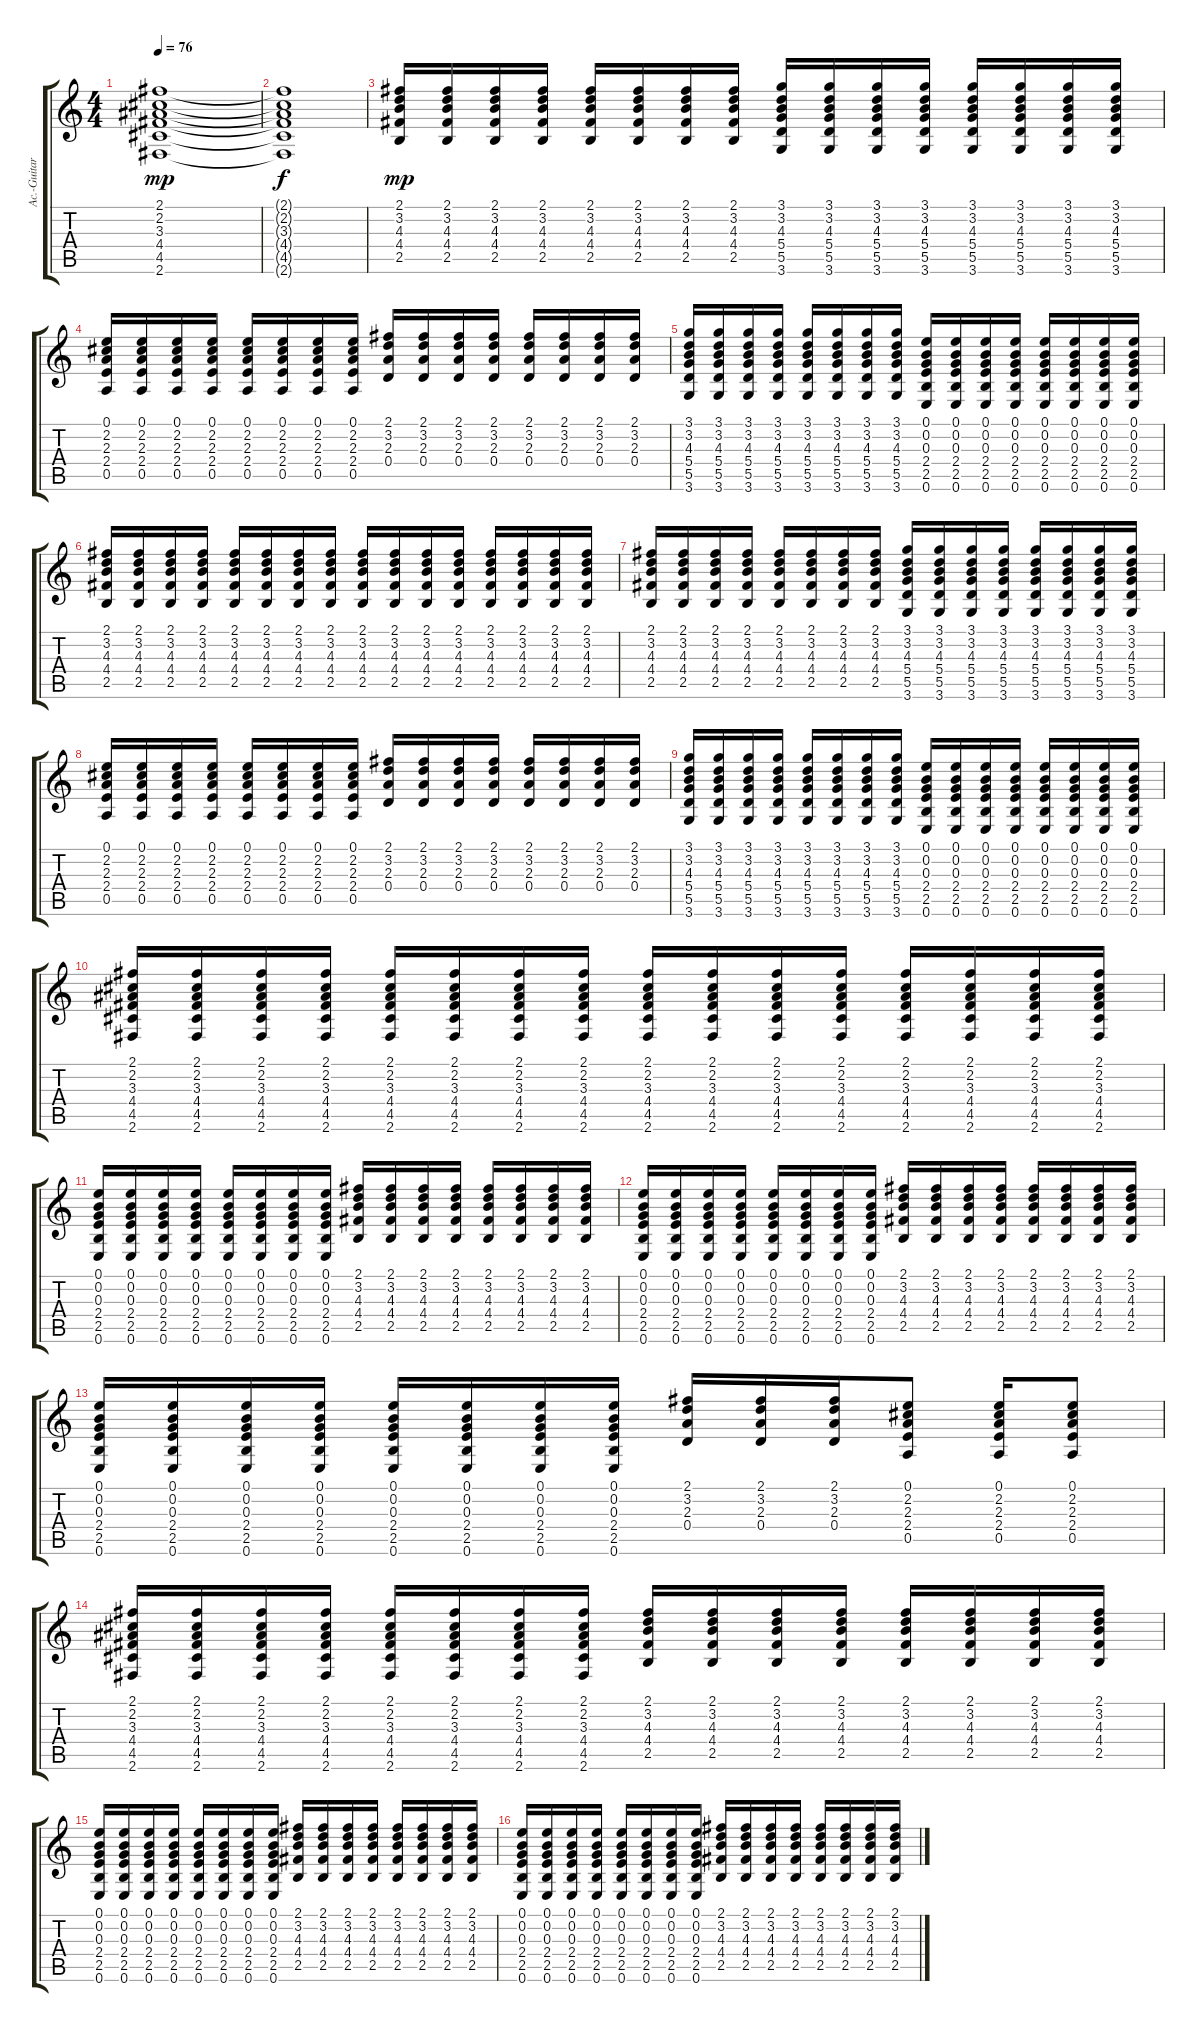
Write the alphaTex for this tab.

\track ("Ac.-Guitar 2" "Ac.-Guitar") {instrument acousticguitarsteel}
\staff {score tabs}
\tuning (E4 B3 G3 D3 A2 E2) {hide}
\ts (4 4)
\tempo 76
\clef g2
\ks c
(2.1 2.2 3.3 4.4 4.5 2.6).1{dy mp} |
(2.1{t} 2.2{t} 3.3{t} 4.4{t} 4.5{t} 2.6{t}).1{dy f} |
(2.1 3.2 4.3 4.4 2.5).16{dy mp} (2.1 3.2 4.3 4.4 2.5).16 (2.1 3.2 4.3 4.4 2.5).16 (2.1 3.2 4.3 4.4 2.5).16 (2.1 3.2 4.3 4.4 2.5).16 (2.1 3.2 4.3 4.4 2.5).16 (2.1 3.2 4.3 4.4 2.5).16 (2.1 3.2 4.3 4.4 2.5).16 (3.1 3.2 4.3 5.4 5.5 3.6).16 (3.1 3.2 4.3 5.4 5.5 3.6).16 (3.1 3.2 4.3 5.4 5.5 3.6).16 (3.1 3.2 4.3 5.4 5.5 3.6).16 (3.1 3.2 4.3 5.4 5.5 3.6).16 (3.1 3.2 4.3 5.4 5.5 3.6).16 (3.1 3.2 4.3 5.4 5.5 3.6).16 (3.1 3.2 4.3 5.4 5.5 3.6).16 |
(0.1 2.2 2.3 2.4 0.5).16 (0.1 2.2 2.3 2.4 0.5).16 (0.1 2.2 2.3 2.4 0.5).16 (0.1 2.2 2.3 2.4 0.5).16 (0.1 2.2 2.3 2.4 0.5).16 (0.1 2.2 2.3 2.4 0.5).16 (0.1 2.2 2.3 2.4 0.5).16 (0.1 2.2 2.3 2.4 0.5).16 (2.1 3.2 2.3 0.4).16 (2.1 3.2 2.3 0.4).16 (2.1 3.2 2.3 0.4).16 (2.1 3.2 2.3 0.4).16 (2.1 3.2 2.3 0.4).16 (2.1 3.2 2.3 0.4).16 (2.1 3.2 2.3 0.4).16 (2.1 3.2 2.3 0.4).16 |
(3.1 3.2 4.3 5.4 5.5 3.6).16 (3.1 3.2 4.3 5.4 5.5 3.6).16 (3.1 3.2 4.3 5.4 5.5 3.6).16 (3.1 3.2 4.3 5.4 5.5 3.6).16 (3.1 3.2 4.3 5.4 5.5 3.6).16 (3.1 3.2 4.3 5.4 5.5 3.6).16 (3.1 3.2 4.3 5.4 5.5 3.6).16 (3.1 3.2 4.3 5.4 5.5 3.6).16 (0.1 0.2 0.3 2.4 2.5 0.6).16 (0.1 0.2 0.3 2.4 2.5 0.6).16 (0.1 0.2 0.3 2.4 2.5 0.6).16 (0.1 0.2 0.3 2.4 2.5 0.6).16 (0.1 0.2 0.3 2.4 2.5 0.6).16 (0.1 0.2 0.3 2.4 2.5 0.6).16 (0.1 0.2 0.3 2.4 2.5 0.6).16 (0.1 0.2 0.3 2.4 2.5 0.6).16 |
(2.1 3.2 4.3 4.4 2.5).16 (2.1 3.2 4.3 4.4 2.5).16 (2.1 3.2 4.3 4.4 2.5).16 (2.1 3.2 4.3 4.4 2.5).16 (2.1 3.2 4.3 4.4 2.5).16 (2.1 3.2 4.3 4.4 2.5).16 (2.1 3.2 4.3 4.4 2.5).16 (2.1 3.2 4.3 4.4 2.5).16 (2.1 3.2 4.3 4.4 2.5).16 (2.1 3.2 4.3 4.4 2.5).16 (2.1 3.2 4.3 4.4 2.5).16 (2.1 3.2 4.3 4.4 2.5).16 (2.1 3.2 4.3 4.4 2.5).16 (2.1 3.2 4.3 4.4 2.5).16 (2.1 3.2 4.3 4.4 2.5).16 (2.1 3.2 4.3 4.4 2.5).16 |
(2.1 3.2 4.3 4.4 2.5).16 (2.1 3.2 4.3 4.4 2.5).16 (2.1 3.2 4.3 4.4 2.5).16 (2.1 3.2 4.3 4.4 2.5).16 (2.1 3.2 4.3 4.4 2.5).16 (2.1 3.2 4.3 4.4 2.5).16 (2.1 3.2 4.3 4.4 2.5).16 (2.1 3.2 4.3 4.4 2.5).16 (3.1 3.2 4.3 5.4 5.5 3.6).16 (3.1 3.2 4.3 5.4 5.5 3.6).16 (3.1 3.2 4.3 5.4 5.5 3.6).16 (3.1 3.2 4.3 5.4 5.5 3.6).16 (3.1 3.2 4.3 5.4 5.5 3.6).16 (3.1 3.2 4.3 5.4 5.5 3.6).16 (3.1 3.2 4.3 5.4 5.5 3.6).16 (3.1 3.2 4.3 5.4 5.5 3.6).16 |
(0.1 2.2 2.3 2.4 0.5).16 (0.1 2.2 2.3 2.4 0.5).16 (0.1 2.2 2.3 2.4 0.5).16 (0.1 2.2 2.3 2.4 0.5).16 (0.1 2.2 2.3 2.4 0.5).16 (0.1 2.2 2.3 2.4 0.5).16 (0.1 2.2 2.3 2.4 0.5).16 (0.1 2.2 2.3 2.4 0.5).16 (2.1 3.2 2.3 0.4).16 (2.1 3.2 2.3 0.4).16 (2.1 3.2 2.3 0.4).16 (2.1 3.2 2.3 0.4).16 (2.1 3.2 2.3 0.4).16 (2.1 3.2 2.3 0.4).16 (2.1 3.2 2.3 0.4).16 (2.1 3.2 2.3 0.4).16 |
(3.1 3.2 4.3 5.4 5.5 3.6).16 (3.1 3.2 4.3 5.4 5.5 3.6).16 (3.1 3.2 4.3 5.4 5.5 3.6).16 (3.1 3.2 4.3 5.4 5.5 3.6).16 (3.1 3.2 4.3 5.4 5.5 3.6).16 (3.1 3.2 4.3 5.4 5.5 3.6).16 (3.1 3.2 4.3 5.4 5.5 3.6).16 (3.1 3.2 4.3 5.4 5.5 3.6).16 (0.1 0.2 0.3 2.4 2.5 0.6).16 (0.1 0.2 0.3 2.4 2.5 0.6).16 (0.1 0.2 0.3 2.4 2.5 0.6).16 (0.1 0.2 0.3 2.4 2.5 0.6).16 (0.1 0.2 0.3 2.4 2.5 0.6).16 (0.1 0.2 0.3 2.4 2.5 0.6).16 (0.1 0.2 0.3 2.4 2.5 0.6).16 (0.1 0.2 0.3 2.4 2.5 0.6).16 |
(2.1 2.2 3.3 4.4 4.5 2.6).16 (2.1 2.2 3.3 4.4 4.5 2.6).16 (2.1 2.2 3.3 4.4 4.5 2.6).16 (2.1 2.2 3.3 4.4 4.5 2.6).16 (2.1 2.2 3.3 4.4 4.5 2.6).16 (2.1 2.2 3.3 4.4 4.5 2.6).16 (2.1 2.2 3.3 4.4 4.5 2.6).16 (2.1 2.2 3.3 4.4 4.5 2.6).16 (2.1 2.2 3.3 4.4 4.5 2.6).16 (2.1 2.2 3.3 4.4 4.5 2.6).16 (2.1 2.2 3.3 4.4 4.5 2.6).16 (2.1 2.2 3.3 4.4 4.5 2.6).16 (2.1 2.2 3.3 4.4 4.5 2.6).16 (2.1 2.2 3.3 4.4 4.5 2.6).16 (2.1 2.2 3.3 4.4 4.5 2.6).16 (2.1 2.2 3.3 4.4 4.5 2.6).16 |
(0.1 0.2 0.3 2.4 2.5 0.6).16 (0.1 0.2 0.3 2.4 2.5 0.6).16 (0.1 0.2 0.3 2.4 2.5 0.6).16 (0.1 0.2 0.3 2.4 2.5 0.6).16 (0.1 0.2 0.3 2.4 2.5 0.6).16 (0.1 0.2 0.3 2.4 2.5 0.6).16 (0.1 0.2 0.3 2.4 2.5 0.6).16 (0.1 0.2 0.3 2.4 2.5 0.6).16 (2.1 3.2 4.3 4.4 2.5).16 (2.1 3.2 4.3 4.4 2.5).16 (2.1 3.2 4.3 4.4 2.5).16 (2.1 3.2 4.3 4.4 2.5).16 (2.1 3.2 4.3 4.4 2.5).16 (2.1 3.2 4.3 4.4 2.5).16 (2.1 3.2 4.3 4.4 2.5).16 (2.1 3.2 4.3 4.4 2.5).16 |
(0.1 0.2 0.3 2.4 2.5 0.6).16 (0.1 0.2 0.3 2.4 2.5 0.6).16 (0.1 0.2 0.3 2.4 2.5 0.6).16 (0.1 0.2 0.3 2.4 2.5 0.6).16 (0.1 0.2 0.3 2.4 2.5 0.6).16 (0.1 0.2 0.3 2.4 2.5 0.6).16 (0.1 0.2 0.3 2.4 2.5 0.6).16 (0.1 0.2 0.3 2.4 2.5 0.6).16 (2.1 3.2 4.3 4.4 2.5).16 (2.1 3.2 4.3 4.4 2.5).16 (2.1 3.2 4.3 4.4 2.5).16 (2.1 3.2 4.3 4.4 2.5).16 (2.1 3.2 4.3 4.4 2.5).16 (2.1 3.2 4.3 4.4 2.5).16 (2.1 3.2 4.3 4.4 2.5).16 (2.1 3.2 4.3 4.4 2.5).16 |
(0.1 0.2 0.3 2.4 2.5 0.6).16 (0.1 0.2 0.3 2.4 2.5 0.6).16 (0.1 0.2 0.3 2.4 2.5 0.6).16 (0.1 0.2 0.3 2.4 2.5 0.6).16 (0.1 0.2 0.3 2.4 2.5 0.6).16 (0.1 0.2 0.3 2.4 2.5 0.6).16 (0.1 0.2 0.3 2.4 2.5 0.6).16 (0.1 0.2 0.3 2.4 2.5 0.6).16 (2.1 3.2 2.3 0.4).16 (2.1 3.2 2.3 0.4).16 (2.1 3.2 2.3 0.4).16 (0.1 2.2 2.3 2.4 0.5).8 (0.1 2.2 2.3 2.4 0.5).16 (0.1 2.2 2.3 2.4 0.5).8 |
(2.1 2.2 3.3 4.4 4.5 2.6).16 (2.1 2.2 3.3 4.4 4.5 2.6).16 (2.1 2.2 3.3 4.4 4.5 2.6).16 (2.1 2.2 3.3 4.4 4.5 2.6).16 (2.1 2.2 3.3 4.4 4.5 2.6).16 (2.1 2.2 3.3 4.4 4.5 2.6).16 (2.1 2.2 3.3 4.4 4.5 2.6).16 (2.1 2.2 3.3 4.4 4.5 2.6).16 (2.1 3.2 4.3 4.4 2.5).16 (2.1 3.2 4.3 4.4 2.5).16 (2.1 3.2 4.3 4.4 2.5).16 (2.1 3.2 4.3 4.4 2.5).16 (2.1 3.2 4.3 4.4 2.5).16 (2.1 3.2 4.3 4.4 2.5).16 (2.1 3.2 4.3 4.4 2.5).16 (2.1 3.2 4.3 4.4 2.5).16 |
(0.1 0.2 0.3 2.4 2.5 0.6).16 (0.1 0.2 0.3 2.4 2.5 0.6).16 (0.1 0.2 0.3 2.4 2.5 0.6).16 (0.1 0.2 0.3 2.4 2.5 0.6).16 (0.1 0.2 0.3 2.4 2.5 0.6).16 (0.1 0.2 0.3 2.4 2.5 0.6).16 (0.1 0.2 0.3 2.4 2.5 0.6).16 (0.1 0.2 0.3 2.4 2.5 0.6).16 (2.1 3.2 4.3 4.4 2.5).16 (2.1 3.2 4.3 4.4 2.5).16 (2.1 3.2 4.3 4.4 2.5).16 (2.1 3.2 4.3 4.4 2.5).16 (2.1 3.2 4.3 4.4 2.5).16 (2.1 3.2 4.3 4.4 2.5).16 (2.1 3.2 4.3 4.4 2.5).16 (2.1 3.2 4.3 4.4 2.5).16 |
(0.1 0.2 0.3 2.4 2.5 0.6).16 (0.1 0.2 0.3 2.4 2.5 0.6).16 (0.1 0.2 0.3 2.4 2.5 0.6).16 (0.1 0.2 0.3 2.4 2.5 0.6).16 (0.1 0.2 0.3 2.4 2.5 0.6).16 (0.1 0.2 0.3 2.4 2.5 0.6).16 (0.1 0.2 0.3 2.4 2.5 0.6).16 (0.1 0.2 0.3 2.4 2.5 0.6).16 (2.1 3.2 4.3 4.4 2.5).16 (2.1 3.2 4.3 4.4 2.5).16 (2.1 3.2 4.3 4.4 2.5).16 (2.1 3.2 4.3 4.4 2.5).16 (2.1 3.2 4.3 4.4 2.5).16 (2.1 3.2 4.3 4.4 2.5).16 (2.1 3.2 4.3 4.4 2.5).16 (2.1 3.2 4.3 4.4 2.5).16
